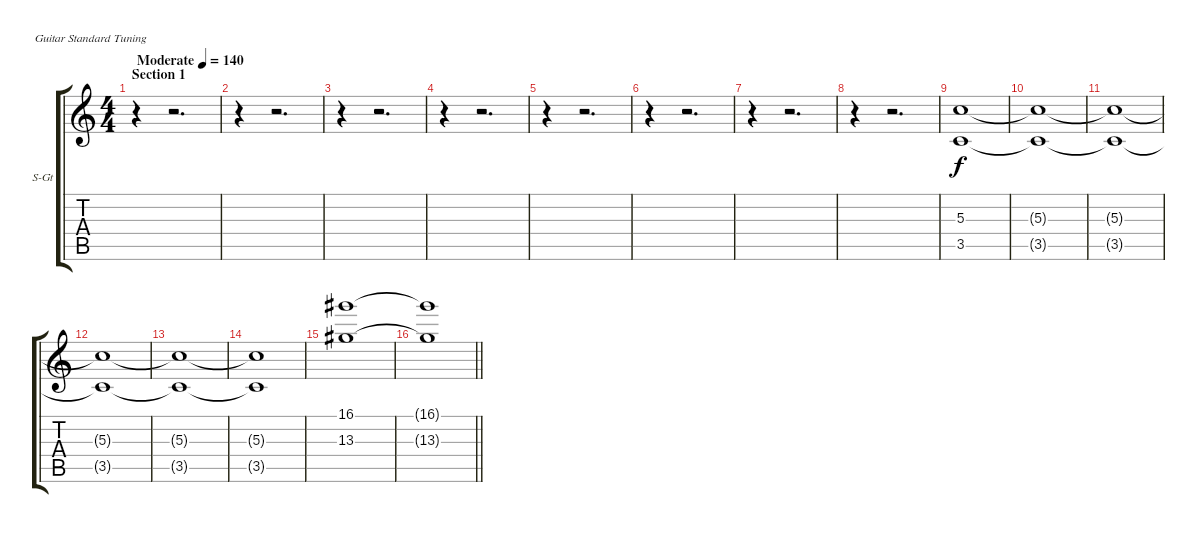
\bracketExtendMode groupsimilarinstruments
\firstSystemTrackNameOrientation horizontal
\otherSystemsTrackNameOrientation horizontal
\track ("Synth" "S-Gt") {instrument pad2warm}
\staff {score tabs}
\tuning (E4 B3 G3 D3 A2 E2)
\displaytranspose 12
\ts (4 4)
\beaming (8 2 2 2 2)
\section ("" "Section 1")
\tempo (140 "Moderate")
\clef g2
\ks c
r.4{dy f instrument pad2warm} r.2{d} |
r.4 r.2{d} |
r.4 r.2{d} |
r.4 r.2{d} |
r.4 r.2{d} |
r.4 r.2{d} |
r.4 r.2{d} |
r.4 r.2{d} |
(5.3 3.5).1 |
(5.3{t} 3.5{t}).1 |
(5.3{t} 3.5{t}).1 |
(5.3{t} 3.5{t}).1 |
(5.3{t} 3.5{t}).1 |
(5.3{t} 3.5{t}).1 |
(16.1 13.3).1 |
\barLineRight lightlight
(16.1{t} 13.3{t}).1
